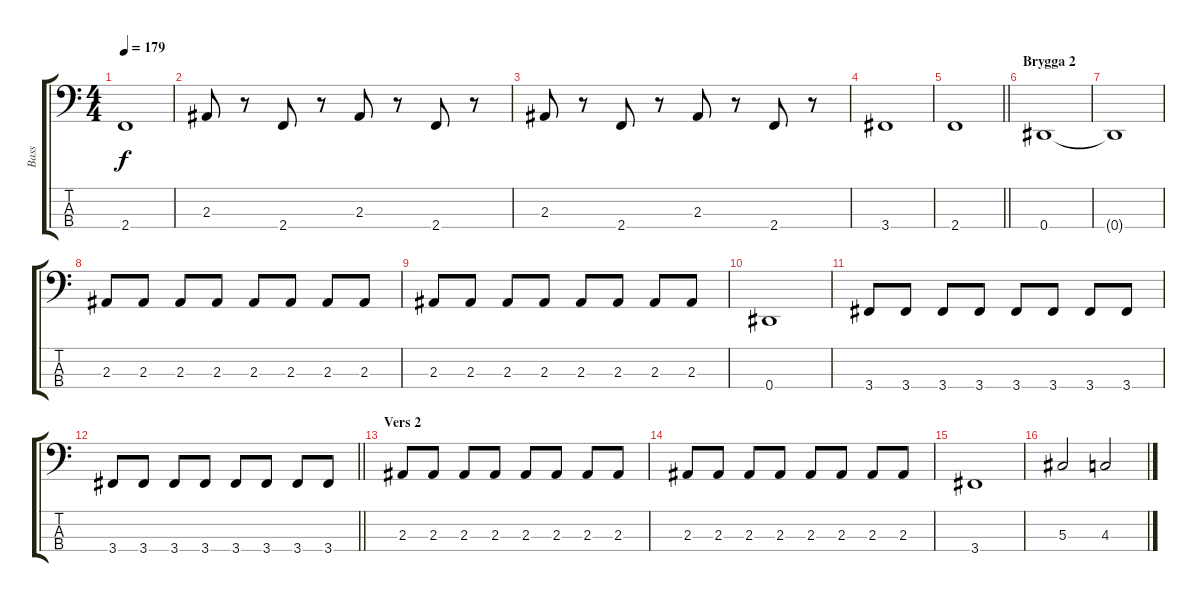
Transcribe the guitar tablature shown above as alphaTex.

\track ("Bass" "Bass") {instrument electricbassfinger}
\staff {score tabs}
\tuning (Gb2 Db2 Ab1 Eb1) {hide}
\ts (4 4)
\tempo 179
\clef f4
\ks c
2.4.1{dy f} |
2.3.8 r.8 2.4.8 r.8 2.3.8 r.8 2.4.8 r.8 |
2.3.8 r.8 2.4.8 r.8 2.3.8 r.8 2.4.8 r.8 |
3.4.1 |
\barLineRight lightlight
2.4.1 |
\section ("" "Brygga 2")
0.4.1 |
0.4{t}.1 |
2.3.8 2.3.8 2.3.8 2.3.8 2.3.8 2.3.8 2.3.8 2.3.8 |
2.3.8 2.3.8 2.3.8 2.3.8 2.3.8 2.3.8 2.3.8 2.3.8 |
0.4.1 |
3.4.8 3.4.8 3.4.8 3.4.8 3.4.8 3.4.8 3.4.8 3.4.8 |
\barLineRight lightlight
3.4.8 3.4.8 3.4.8 3.4.8 3.4.8 3.4.8 3.4.8 3.4.8 |
\section ("" "Vers 2")
2.3.8 2.3.8 2.3.8 2.3.8 2.3.8 2.3.8 2.3.8 2.3.8 |
2.3.8 2.3.8 2.3.8 2.3.8 2.3.8 2.3.8 2.3.8 2.3.8 |
3.4.1 |
5.3.2 4.3.2
